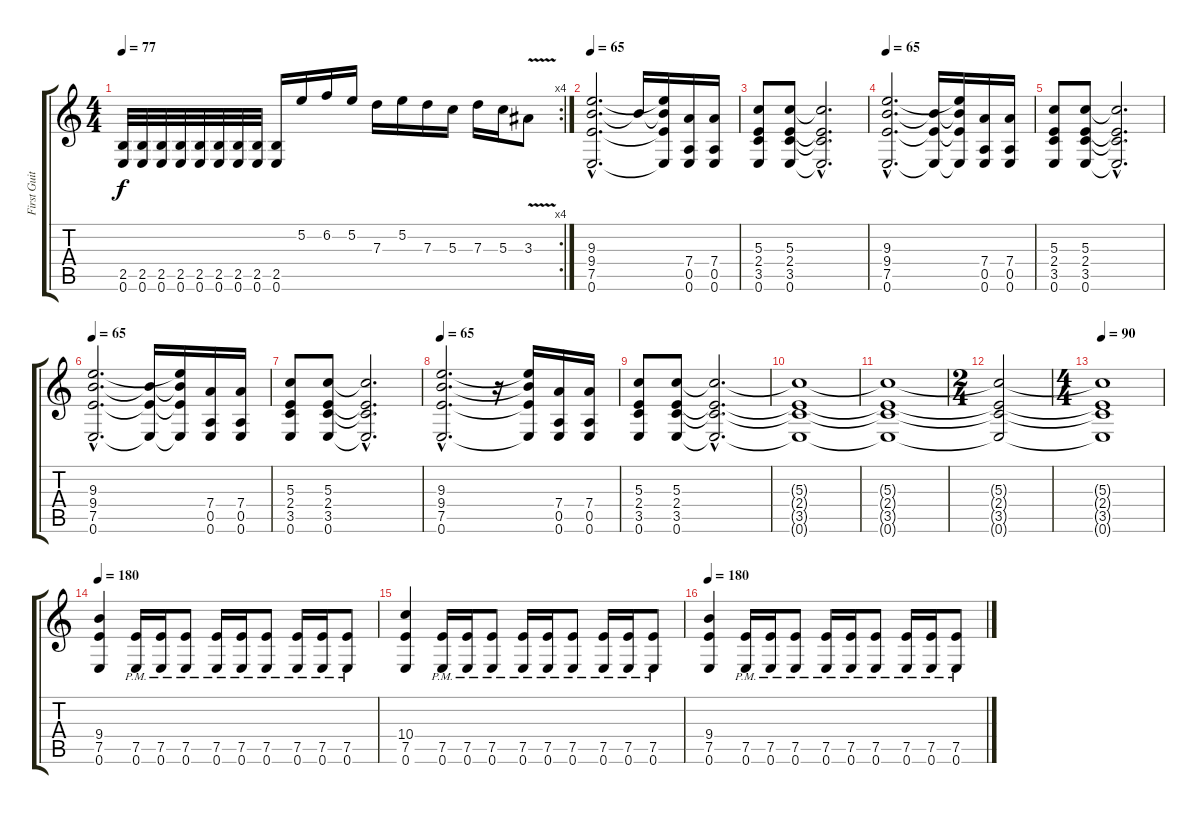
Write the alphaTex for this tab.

\track ("First Guitar" "First Guit") {instrument distortionguitar}
\staff {score tabs}
\tuning (E4 B3 G3 D3 A2 E2) {hide}
\rc 4
\ts (4 4)
\tempo 77
\clef g2
\ks c
(2.5 0.6).32{dy f} (2.5 0.6).32 (2.5 0.6).32 (2.5 0.6).32 (2.5 0.6).32 (2.5 0.6).32 (2.5 0.6).32 (2.5 0.6).32 (2.5 0.6).16 5.2.16 6.2.16 5.2.16 7.3.16 5.2.16 7.3.16 5.3.16 7.3.16 5.3.16 3.3{v}.8 |
\tempo 65
(9.3{hac} 9.4{hac} 7.5{hac} 0.6{hac}).2{d} 9.4{t}.16 (9.3{t} 9.4{t} 7.5{t} 0.6{t}).16 (7.4 0.5 0.6).16 (7.4 0.5 0.6).16 |
(5.3 2.4 3.5 0.6).8 (5.3 2.4 3.5 0.6).8 (5.3{hac t} 2.4{hac t} 3.5{hac t} 0.6{hac t}).2{d} |
\tempo 65
(9.3{hac} 9.4{hac} 7.5{hac} 0.6{hac}).2{d} (9.4{t} 7.5{t} 0.6{t}).16 (9.3{t} 9.4{t} 7.5{t} 0.6{t}).16 (7.4 0.5 0.6).16 (7.4 0.5 0.6).16 |
(5.3 2.4 3.5 0.6).8 (5.3 2.4 3.5 0.6).8 (5.3{hac t} 2.4{hac t} 3.5{hac t} 0.6{hac t}).2{d} |
\tempo 65
(9.3{hac} 9.4{hac} 7.5{hac} 0.6{hac}).2{d} (9.4{t} 7.5{t} 0.6{t}).16 (9.3{t} 9.4{t} 7.5{t} 0.6{t}).16 (7.4 0.5 0.6).16 (7.4 0.5 0.6).16 |
(5.3 2.4 3.5 0.6).8 (5.3 2.4 3.5 0.6).8 (5.3{hac t} 2.4{hac t} 3.5{hac t} 0.6{hac t}).2{d} |
\tempo 65
(9.3{hac} 9.4{hac} 7.5{hac} 0.6{hac}).2{d} r.16 (9.3{t} 9.4{t} 7.5{t} 0.6{t}).16 (7.4 0.5 0.6).16 (7.4 0.5 0.6).16 |
(5.3 2.4 3.5 0.6).8 (5.3 2.4 3.5 0.6).8 (5.3{hac t} 2.4{hac t} 3.5{hac t} 0.6{hac t}).2{d} |
(5.3{t} 2.4{t} 3.5{t} 0.6{t}).1 |
(5.3{t} 2.4{t} 3.5{t} 0.6{t}).1 |
\ts (2 4)
(5.3{t} 2.4{t} 3.5{t} 0.6{t}).2 |
\ts (4 4)
\tempo 90
(5.3{t} 2.4{t} 3.5{t} 0.6{t}).1 |
\tempo 180
(9.4 7.5 0.6).4{instrument distortionguitar} (7.5{pm} 0.6{pm}).16 (7.5{pm} 0.6{pm}).16 (7.5{pm} 0.6{pm}).8 (7.5{pm} 0.6{pm}).16 (7.5{pm} 0.6{pm}).16 (7.5{pm} 0.6{pm}).8 (7.5{pm} 0.6{pm}).16 (7.5{pm} 0.6{pm}).16 (7.5{pm} 0.6{pm}).8 |
(10.4 7.5 0.6).4 (7.5{pm} 0.6{pm}).16 (7.5{pm} 0.6{pm}).16 (7.5{pm} 0.6{pm}).8 (7.5{pm} 0.6{pm}).16 (7.5{pm} 0.6{pm}).16 (7.5{pm} 0.6{pm}).8 (7.5{pm} 0.6{pm}).16 (7.5{pm} 0.6{pm}).16 (7.5{pm} 0.6{pm}).8 |
\tempo 180
(9.4 7.5 0.6).4{instrument distortionguitar} (7.5{pm} 0.6{pm}).16 (7.5{pm} 0.6{pm}).16 (7.5{pm} 0.6{pm}).8 (7.5{pm} 0.6{pm}).16 (7.5{pm} 0.6{pm}).16 (7.5{pm} 0.6{pm}).8 (7.5{pm} 0.6{pm}).16 (7.5{pm} 0.6{pm}).16 (7.5{pm} 0.6{pm}).8
